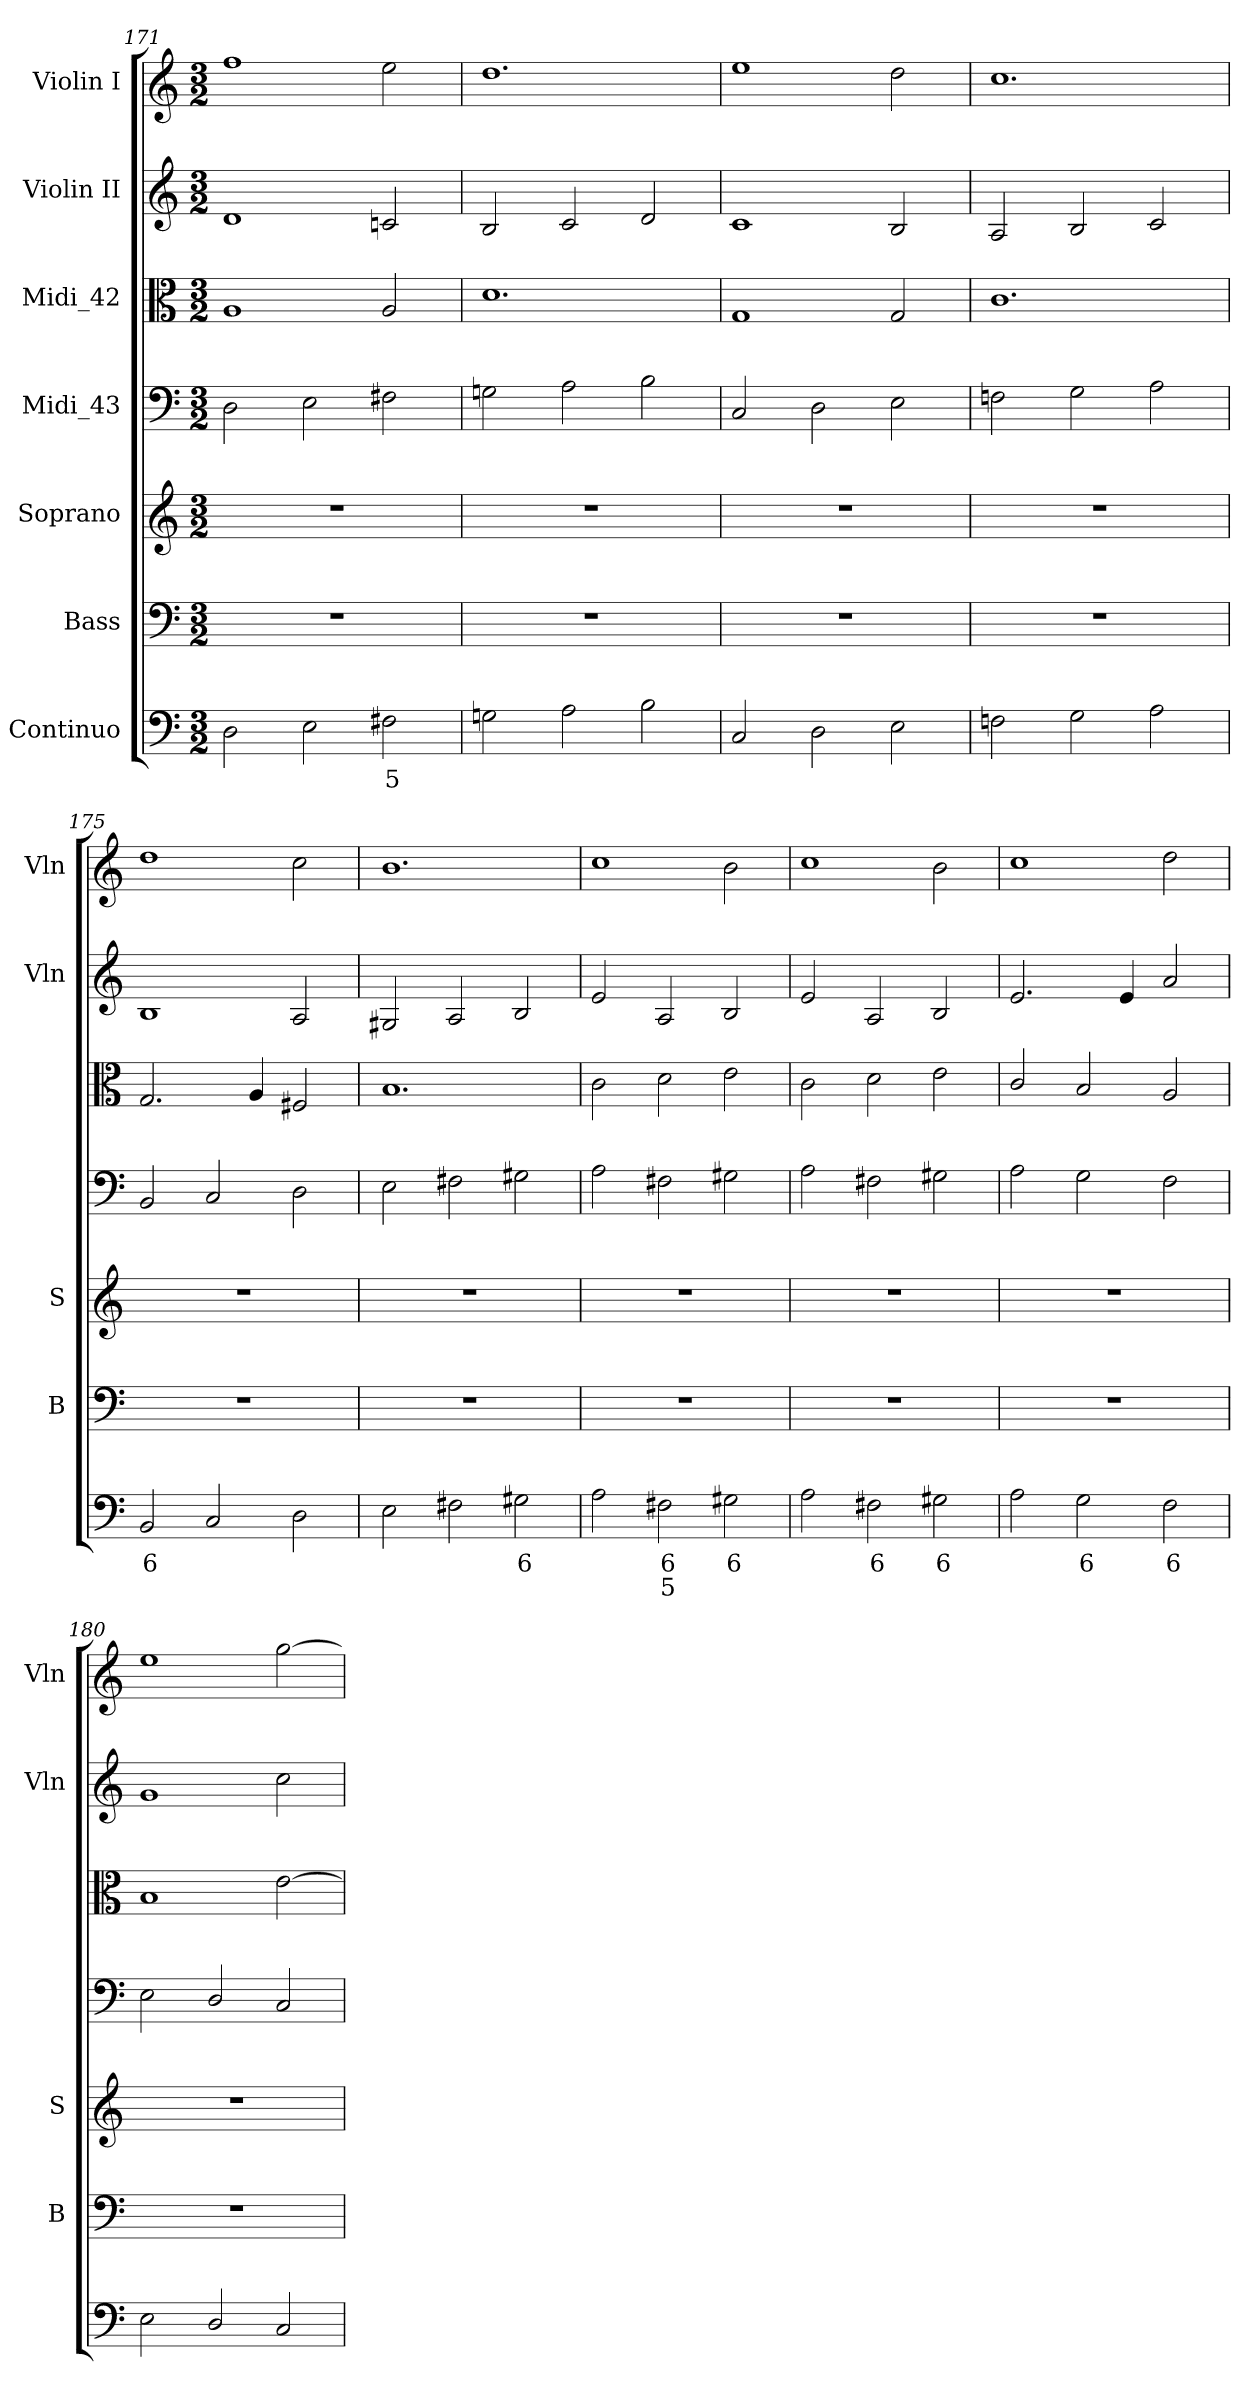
**kern	**text	**text	**kern	**kern	**kern	**kern	**kern	**kern
*part7	*part7	*part7	*part6	*part5	*part4	*part3	*part2	*part1
*staff7	*staff7	*staff7	*staff6	*staff5	*staff4	*staff3	*staff2	*staff1
*I"Continuo	*	*	*I"Bass	*I"Soprano	*I"Midi_43	*I"Midi_42	*I"Violin II	*I"Violin I
*	*	*	*I'B	*I'S	*	*	*I'Vln	*I'Vln
*clefF4	*	*	*clefF4	*clefG2	*clefF4	*clefC3	*clefG2	*clefG2
*k[]	*	*	*k[]	*k[]	*k[]	*k[]	*k[]	*k[]
*M3/2	*	*	*M3/2	*M3/2	*M3/2	*M3/2	*M3/2	*M3/2
=171	=171	=171	=171	=171	=171	=171	=171	=171
2D\	.	.	1.r	1.r	2D\	1A	1d	1ff
2E\	.	.	.	.	2E\	.	.	.
!	!LO:LY:b	!	!	!	!	!	!	!
2F#X\	5	.	.	.	2F#X\	2A/	2cn/	2ee\
=172	=172	=172	=172	=172	=172	=172	=172	=172
2Gn\	.	.	1.r	1.r	2Gn\	1.d	2B/	1.dd
2A\	.	.	.	.	2A\	.	2c/	.
2B\	.	.	.	.	2B\	.	2d/	.
=173	=173	=173	=173	=173	=173	=173	=173	=173
2C/	.	.	1.r	1.r	2C/	1G	1c	1ee
2D\	.	.	.	.	2D\	.	.	.
2E\	.	.	.	.	2E\	2G/	2B/	2dd\
!!LO:LB:g=z
=174	=174	=174	=174	=174	=174	=174	=174	=174
2Fn\	.	.	1.r	1.r	2Fn\	1.c	2A/	1.cc
2G\	.	.	.	.	2G\	.	2B/	.
2A\	.	.	.	.	2A\	.	2c/	.
=175	=175	=175	=175	=175	=175	=175	=175	=175
!	!LO:LY:b	!	!	!	!	!	!	!
2BB/	6	.	1.r	1.r	2BB/	2.G/	1B	1dd
2C/	.	.	.	.	2C/	.	.	.
.	.	.	.	.	.	4A/	.	.
2D\	.	.	.	.	2D\	2F#X/	2A/	2cc\
!!LO:PB:g=z
=176	=176	=176	=176	=176	=176	=176	=176	=176
2E\	.	.	1.r	1.r	2E\	1.B	2G#X/	1.b
2F#X\	.	.	.	.	2F#X\	.	2A/	.
!	!LO:LY:b	!	!	!	!	!	!	!
2G#X\	6	.	.	.	2G#X\	.	2B/	.
=177	=177	=177	=177	=177	=177	=177	=177	=177
2A\	.	.	1.r	1.r	2A\	2c\	2e/	1cc
!	!LO:LY:b	!LO:LY:b	!	!	!	!	!	!
2F#X\	6	5	.	.	2F#X\	2d\	2A/	.
!	!LO:LY:b	!	!	!	!	!	!	!
2G#X\	6	.	.	.	2G#X\	2e\	2B/	2b\
=178	=178	=178	=178	=178	=178	=178	=178	=178
2A\	.	.	1.r	1.r	2A\	2c\	2e/	1cc
!	!LO:LY:b	!	!	!	!	!	!	!
2F#X\	6	.	.	.	2F#X\	2d\	2A/	.
!	!LO:LY:b	!	!	!	!	!	!	!
2G#X\	6	.	.	.	2G#X\	2e\	2B/	2b\
=179	=179	=179	=179	=179	=179	=179	=179	=179
2A\	.	.	1.r	1.r	2A\	2c/	2.e/	1cc
!	!LO:LY:b	!	!	!	!	!	!	!
2G\	6	.	.	.	2G\	2B/	.	.
.	.	.	.	.	.	.	4e/	.
!	!LO:LY:b	!	!	!	!	!	!	!
2F\	6	.	.	.	2F\	2A/	2a/	2dd\
=180	=180	=180	=180	=180	=180	=180	=180	=180
2E\	.	.	1.r	1.r	2E\	1B	1g	1ee
2D/	.	.	.	.	2D/	.	.	.
2C/	.	.	.	.	2C/	[2e\	2cc\	[2gg\
=	=	=	=	=	=	=	=	=
*-	*-	*-	*-	*-	*-	*-	*-	*-
